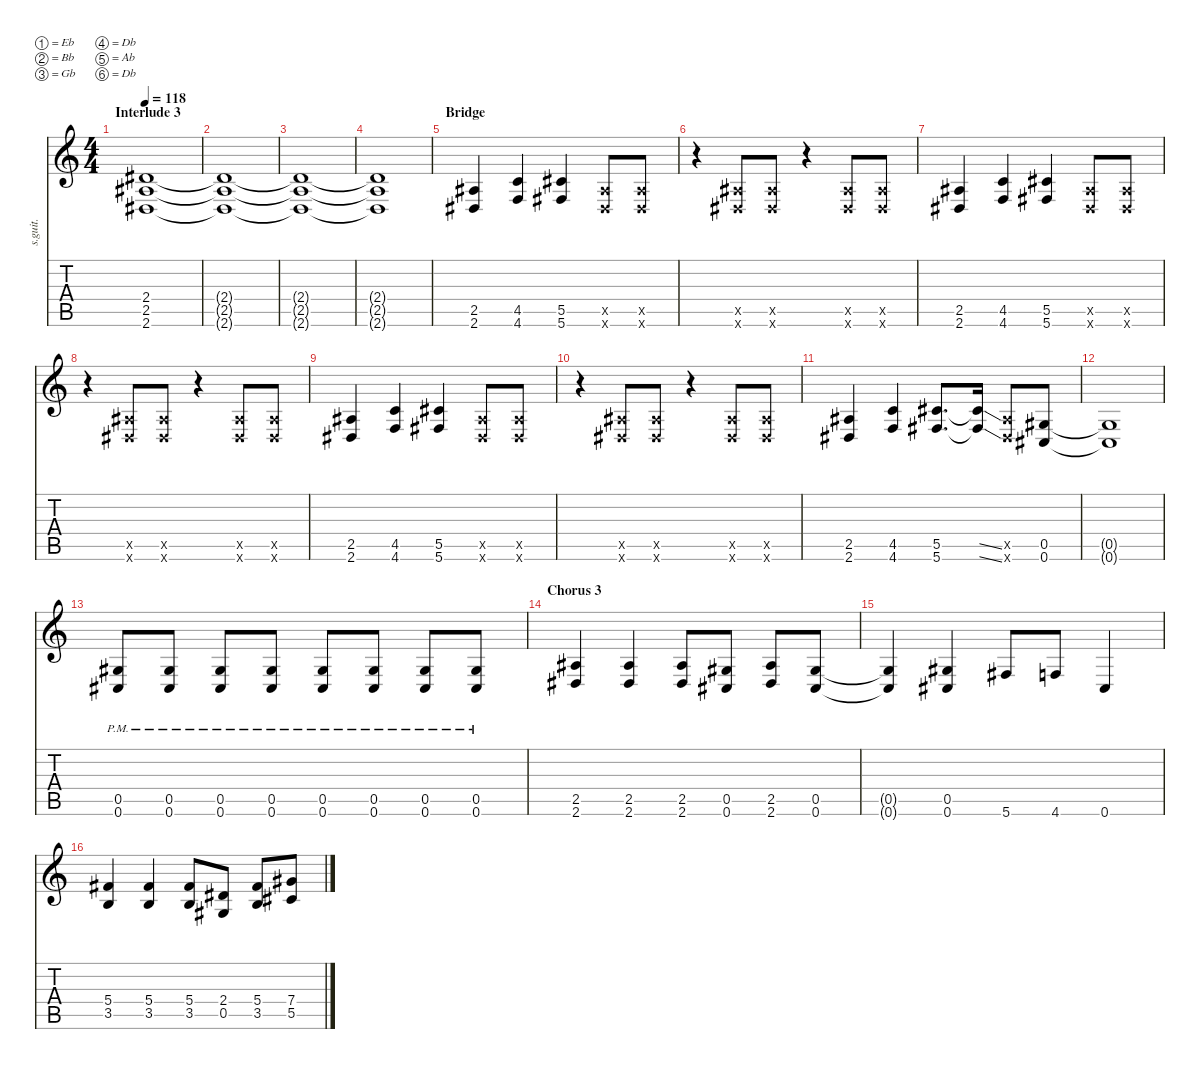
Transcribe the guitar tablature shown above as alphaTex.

\defaultSystemsLayout 4
\hideDynamics
\bracketExtendMode nobrackets
\track ("Rhythm [Zacky Vengeance]" "s.guit.") {instrument distortionguitar}
\staff {score tabs}
\tuning (Eb4 Bb3 Gb3 Db3 Ab2 Db2)
\ts (4 4)
\section ("" "Interlude 3")
\tempo 118
\clef g2
\ks c
(2.4{acc #} 2.5{acc #} 2.6{acc #}).1{lyrics (0 "") lyrics (1 "") lyrics (2 "") lyrics (3 "") lyrics (4 "") dy f} |
(2.4{t acc #} 2.5{t acc #} 2.6{t acc #}).1{lyrics (0 "") lyrics (1 "") lyrics (2 "") lyrics (3 "") lyrics (4 "")} |
(2.4{t acc #} 2.5{t acc #} 2.6{t acc #}).1{lyrics (0 "") lyrics (1 "") lyrics (2 "") lyrics (3 "") lyrics (4 "")} |
(2.4{t acc #} 2.5{t acc #} 2.6{t acc #}).1{lyrics (0 "") lyrics (1 "") lyrics (2 "") lyrics (3 "") lyrics (4 "")} |
\section ("" "Bridge")
(2.5{acc #} 2.6{acc #}).4{lyrics (0 "") lyrics (1 "") lyrics (2 "") lyrics (3 "") lyrics (4 "")} (4.5 4.6).4{lyrics (0 "") lyrics (1 "") lyrics (2 "") lyrics (3 "") lyrics (4 "")} (5.5{acc #} 5.6{acc #}).4{lyrics (0 "") lyrics (1 "") lyrics (2 "") lyrics (3 "") lyrics (4 "")} (2.5{x acc #} 2.6{x acc #}).8{lyrics (0 "") lyrics (1 "") lyrics (2 "") lyrics (3 "") lyrics (4 "")} (2.5{x acc #} 2.6{x acc #}).8{lyrics (0 "") lyrics (1 "") lyrics (2 "") lyrics (3 "") lyrics (4 "")} |
r.4 (2.5{x acc #} 2.6{x acc #}).8{lyrics (0 "") lyrics (1 "") lyrics (2 "") lyrics (3 "") lyrics (4 "")} (2.5{x acc #} 2.6{x acc #}).8{lyrics (0 "") lyrics (1 "") lyrics (2 "") lyrics (3 "") lyrics (4 "")} r.4 (2.5{x acc #} 2.6{x acc #}).8{lyrics (0 "") lyrics (1 "") lyrics (2 "") lyrics (3 "") lyrics (4 "")} (2.5{x acc #} 2.6{x acc #}).8{lyrics (0 "") lyrics (1 "") lyrics (2 "") lyrics (3 "") lyrics (4 "")} |
(2.5{acc #} 2.6{acc #}).4{lyrics (0 "") lyrics (1 "") lyrics (2 "") lyrics (3 "") lyrics (4 "")} (4.5 4.6).4{lyrics (0 "") lyrics (1 "") lyrics (2 "") lyrics (3 "") lyrics (4 "")} (5.5{acc #} 5.6{acc #}).4{lyrics (0 "") lyrics (1 "") lyrics (2 "") lyrics (3 "") lyrics (4 "")} (2.5{x acc #} 2.6{x acc #}).8{lyrics (0 "") lyrics (1 "") lyrics (2 "") lyrics (3 "") lyrics (4 "")} (2.5{x acc #} 2.6{x acc #}).8{lyrics (0 "") lyrics (1 "") lyrics (2 "") lyrics (3 "") lyrics (4 "")} |
r.4 (2.5{x acc #} 2.6{x acc #}).8{lyrics (0 "") lyrics (1 "") lyrics (2 "") lyrics (3 "") lyrics (4 "")} (2.5{x acc #} 2.6{x acc #}).8{lyrics (0 "") lyrics (1 "") lyrics (2 "") lyrics (3 "") lyrics (4 "")} r.4 (2.5{x acc #} 2.6{x acc #}).8{lyrics (0 "") lyrics (1 "") lyrics (2 "") lyrics (3 "") lyrics (4 "")} (2.5{x acc #} 2.6{x acc #}).8{lyrics (0 "") lyrics (1 "") lyrics (2 "") lyrics (3 "") lyrics (4 "")} |
(2.5{acc #} 2.6{acc #}).4{lyrics (0 "") lyrics (1 "") lyrics (2 "") lyrics (3 "") lyrics (4 "")} (4.5 4.6).4{lyrics (0 "") lyrics (1 "") lyrics (2 "") lyrics (3 "") lyrics (4 "")} (5.5{acc #} 5.6{acc #}).4{lyrics (0 "") lyrics (1 "") lyrics (2 "") lyrics (3 "") lyrics (4 "")} (2.5{x acc #} 2.6{x acc #}).8{lyrics (0 "") lyrics (1 "") lyrics (2 "") lyrics (3 "") lyrics (4 "")} (2.5{x acc #} 2.6{x acc #}).8{lyrics (0 "") lyrics (1 "") lyrics (2 "") lyrics (3 "") lyrics (4 "")} |
r.4 (2.5{x acc #} 2.6{x acc #}).8{lyrics (0 "") lyrics (1 "") lyrics (2 "") lyrics (3 "") lyrics (4 "")} (2.5{x acc #} 2.6{x acc #}).8{lyrics (0 "") lyrics (1 "") lyrics (2 "") lyrics (3 "") lyrics (4 "")} r.4 (2.5{x acc #} 2.6{x acc #}).8{lyrics (0 "") lyrics (1 "") lyrics (2 "") lyrics (3 "") lyrics (4 "")} (2.5{x acc #} 2.6{x acc #}).8{lyrics (0 "") lyrics (1 "") lyrics (2 "") lyrics (3 "") lyrics (4 "")} |
(2.5{acc #} 2.6{acc #}).4{lyrics (0 "") lyrics (1 "") lyrics (2 "") lyrics (3 "") lyrics (4 "")} (4.5 4.6).4{lyrics (0 "") lyrics (1 "") lyrics (2 "") lyrics (3 "") lyrics (4 "")} (5.5{acc #} 5.6{acc #}).8{d lyrics (0 "") lyrics (1 "") lyrics (2 "") lyrics (3 "") lyrics (4 "")} (5.5{ss t acc #} 5.6{ss t acc #}).16{lyrics (0 "") lyrics (1 "") lyrics (2 "") lyrics (3 "") lyrics (4 "")} (2.5{x acc #} 2.6{x acc #}).8{lyrics (0 "") lyrics (1 "") lyrics (2 "") lyrics (3 "") lyrics (4 "")} (0.5{acc #} 0.6{acc #}).8{lyrics (0 "") lyrics (1 "") lyrics (2 "") lyrics (3 "") lyrics (4 "")} |
(0.5{t acc #} 0.6{t acc #}).1{lyrics (0 "") lyrics (1 "") lyrics (2 "") lyrics (3 "") lyrics (4 "")} |
(0.5{pm acc #} 0.6{pm acc #}).8{lyrics (0 "") lyrics (1 "") lyrics (2 "") lyrics (3 "") lyrics (4 "")} (0.5{pm acc #} 0.6{pm acc #}).8{lyrics (0 "") lyrics (1 "") lyrics (2 "") lyrics (3 "") lyrics (4 "")} (0.5{pm acc #} 0.6{pm acc #}).8{lyrics (0 "") lyrics (1 "") lyrics (2 "") lyrics (3 "") lyrics (4 "")} (0.5{pm acc #} 0.6{pm acc #}).8{lyrics (0 "") lyrics (1 "") lyrics (2 "") lyrics (3 "") lyrics (4 "")} (0.5{pm acc #} 0.6{pm acc #}).8{lyrics (0 "") lyrics (1 "") lyrics (2 "") lyrics (3 "") lyrics (4 "")} (0.5{pm acc #} 0.6{pm acc #}).8{lyrics (0 "") lyrics (1 "") lyrics (2 "") lyrics (3 "") lyrics (4 "")} (0.5{pm acc #} 0.6{pm acc #}).8{lyrics (0 "") lyrics (1 "") lyrics (2 "") lyrics (3 "") lyrics (4 "")} (0.5{pm acc #} 0.6{pm acc #}).8{lyrics (0 "") lyrics (1 "") lyrics (2 "") lyrics (3 "") lyrics (4 "")} |
\section ("" "Chorus 3")
(2.5{acc #} 2.6{acc #}).4{lyrics (0 "") lyrics (1 "") lyrics (2 "") lyrics (3 "") lyrics (4 "")} (2.5{acc #} 2.6{acc #}).4{lyrics (0 "") lyrics (1 "") lyrics (2 "") lyrics (3 "") lyrics (4 "")} (2.5{acc #} 2.6{acc #}).8{lyrics (0 "") lyrics (1 "") lyrics (2 "") lyrics (3 "") lyrics (4 "")} (0.5{acc #} 0.6{acc #}).8{lyrics (0 "") lyrics (1 "") lyrics (2 "") lyrics (3 "") lyrics (4 "")} (2.5{acc #} 2.6{acc #}).8{lyrics (0 "") lyrics (1 "") lyrics (2 "") lyrics (3 "") lyrics (4 "")} (0.5{acc #} 0.6{acc #}).8{lyrics (0 "") lyrics (1 "") lyrics (2 "") lyrics (3 "") lyrics (4 "")} |
(0.5{t acc #} 0.6{t acc #}).4{lyrics (0 "") lyrics (1 "") lyrics (2 "") lyrics (3 "") lyrics (4 "")} (0.5{acc #} 0.6{acc #}).4{lyrics (0 "") lyrics (1 "") lyrics (2 "") lyrics (3 "") lyrics (4 "")} 5.6{acc #}.8{lyrics (0 "") lyrics (1 "") lyrics (2 "") lyrics (3 "") lyrics (4 "")} 4.6.8{lyrics (0 "") lyrics (1 "") lyrics (2 "") lyrics (3 "") lyrics (4 "")} 0.6{acc #}.4{lyrics (0 "") lyrics (1 "") lyrics (2 "") lyrics (3 "") lyrics (4 "")} |
(5.4{acc #} 3.5).4{lyrics (0 "") lyrics (1 "") lyrics (2 "") lyrics (3 "") lyrics (4 "")} (5.4{acc #} 3.5).4{lyrics (0 "") lyrics (1 "") lyrics (2 "") lyrics (3 "") lyrics (4 "")} (5.4{acc #} 3.5).8{lyrics (0 "") lyrics (1 "") lyrics (2 "") lyrics (3 "") lyrics (4 "")} (2.4{acc #} 0.5{acc #}).8{lyrics (0 "") lyrics (1 "") lyrics (2 "") lyrics (3 "") lyrics (4 "")} (5.4{acc #} 3.5).8{lyrics (0 "") lyrics (1 "") lyrics (2 "") lyrics (3 "") lyrics (4 "")} (7.4{acc #} 5.5{acc #}).8{lyrics (0 "") lyrics (1 "") lyrics (2 "") lyrics (3 "") lyrics (4 "")}
